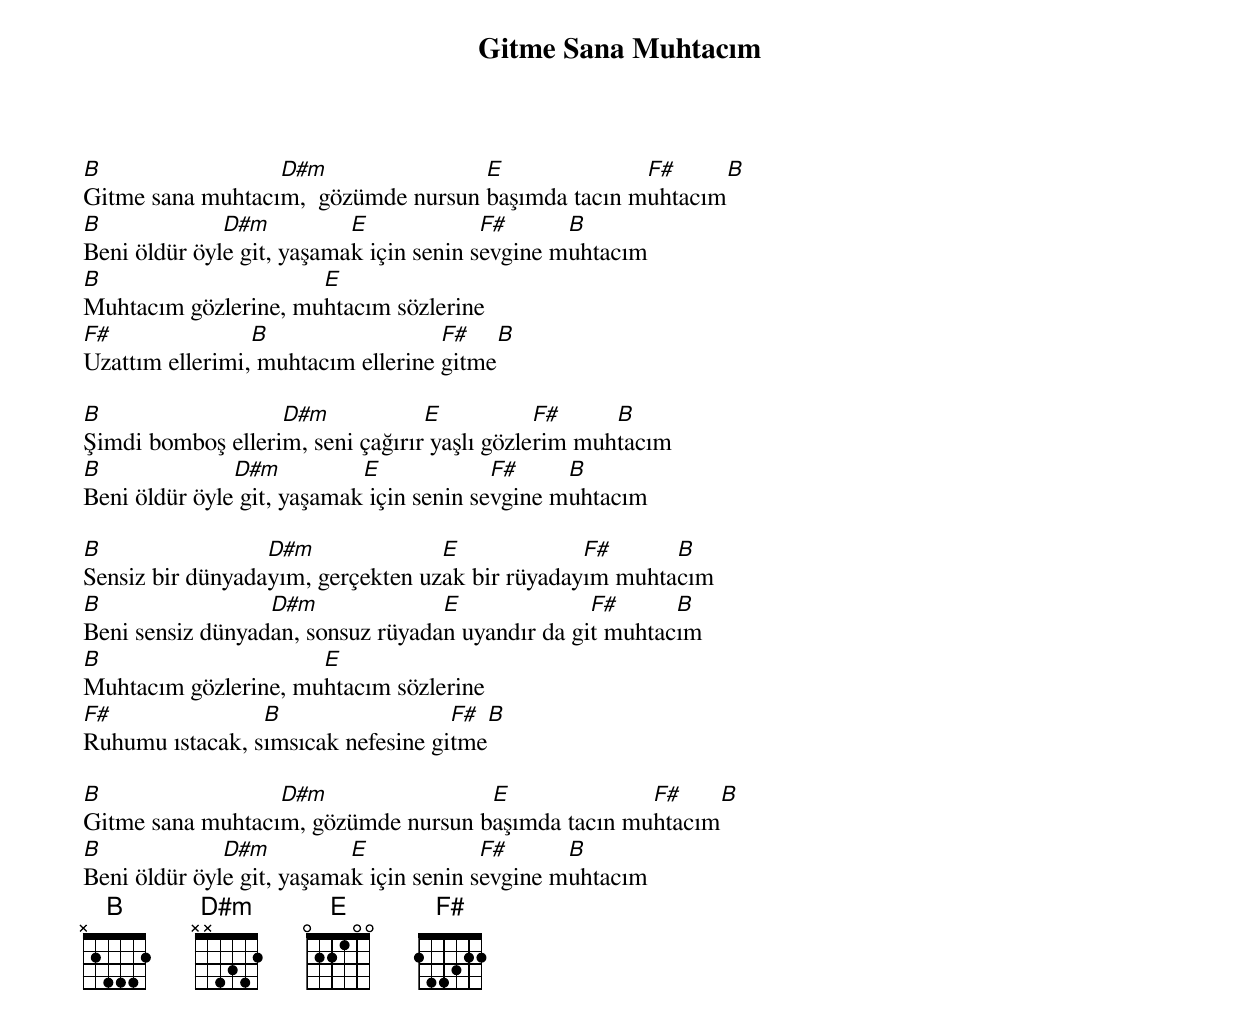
{title: Gitme Sana Muhtacım}
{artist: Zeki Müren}

B                 D#m                E              F#      B
Gitme sana muhtacım,  gözümde nursun başımda tacın muhtacım
B             D#m          E             F#      B
Beni öldür öyle git, yaşamak için senin sevgine muhtacım
B                     E
Muhtacım gözlerine, muhtacım sözlerine
F#               B                  F#   B
Uzattım ellerimi, muhtacım ellerine gitme

B                  D#m            E           F#     B
Şimdi bomboş ellerim, seni çağırır yaşlı gözlerim muhtacım
B              D#m          E             F#     B
Beni öldür öyle git, yaşamak için senin sevgine muhtacım

B                 D#m              E             F#      B
Sensiz bir dünyadayım, gerçekten uzak bir rüyadayım muhtacım
B                 D#m              E              F#      B
Beni sensiz dünyadan, sonsuz rüyadan uyandır da git muhtacım
B                     E
Muhtacım gözlerine, muhtacım sözlerine
F#               B                  F#   B
Ruhumu ıstacak, sımsıcak nefesine gitme

B                 D#m                E              F#      B
Gitme sana muhtacım, gözümde nursun başımda tacın muhtacım
B             D#m          E             F#      B
Beni öldür öyle git, yaşamak için senin sevgine muhtacım
